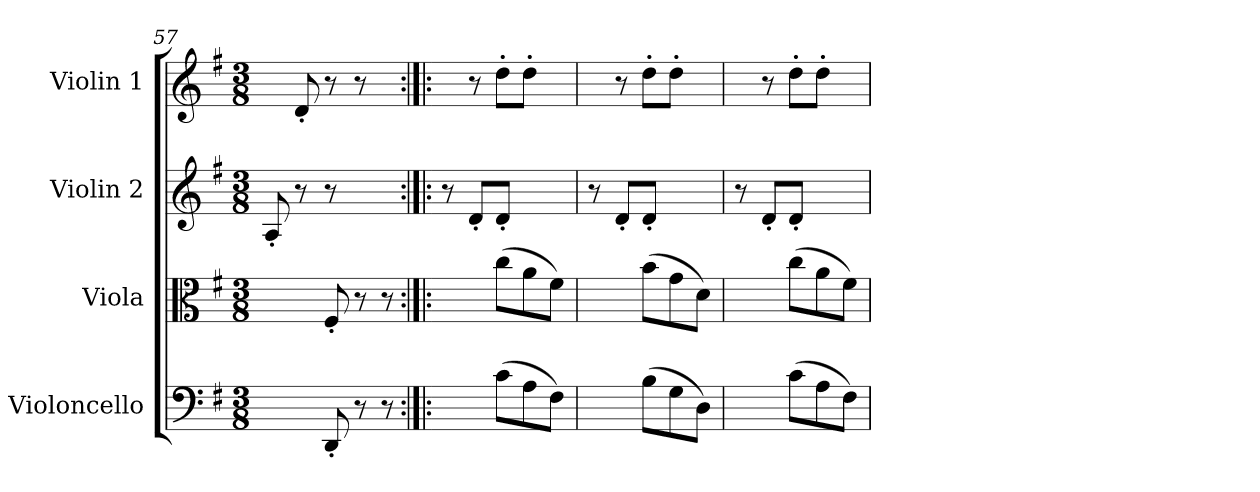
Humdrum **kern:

**kern	**kern	**kern	**kern
*part4	*part3	*part2	*part1
*staff4	*staff3	*staff2	*staff1
*I"Violoncello	*I"Viola	*I"Violin 2	*I"Violin 1
*I'Vc	*I'Vla	*I'Vln	*I'Vln
*clefF4	*clefC3	*clefG2	*clefG2
*k[f#]	*k[f#]	*k[f#]	*k[f#]
*G:	*G:	*G:	*G:
*M3/8	*M3/8	*M3/8	*M3/8
=57	=57	=57	=57
4ryy	4ryy	8A'	8ryy
.	.	8r	8d'
8DD'	8F#'	8r	8r
8r	8r	8ryy	8r
8r	8r	8ryy	8ryy
=58:|!|:	=58:|!|:	=58:|!|:	=58:|!|:
4ryy	4ryy	8r	8ryy
.	.	8d'L	8r
(8cL	(8ccL	8d'J	8dd'L
8A	8a	8ryy	8dd'J
8F#J)	8f#J)	8ryy	8ryy
=59	=59	=59	=59
4ryy	4ryy	8r	8ryy
.	.	8d'L	8r
(8BL	(8bL	8d'J	8dd'L
8G	8g	8ryy	8dd'J
8DJ)	8dJ)	8ryy	8ryy
=60	=60	=60	=60
4ryy	4ryy	8r	8ryy
.	.	8d'L	8r
(8cL	(8ccL	8d'J	8dd'L
8A	8a	8ryy	8dd'J
8F#J)	8f#J)	8ryy	8ryy
=	=	=	=
*-	*-	*-	*-
